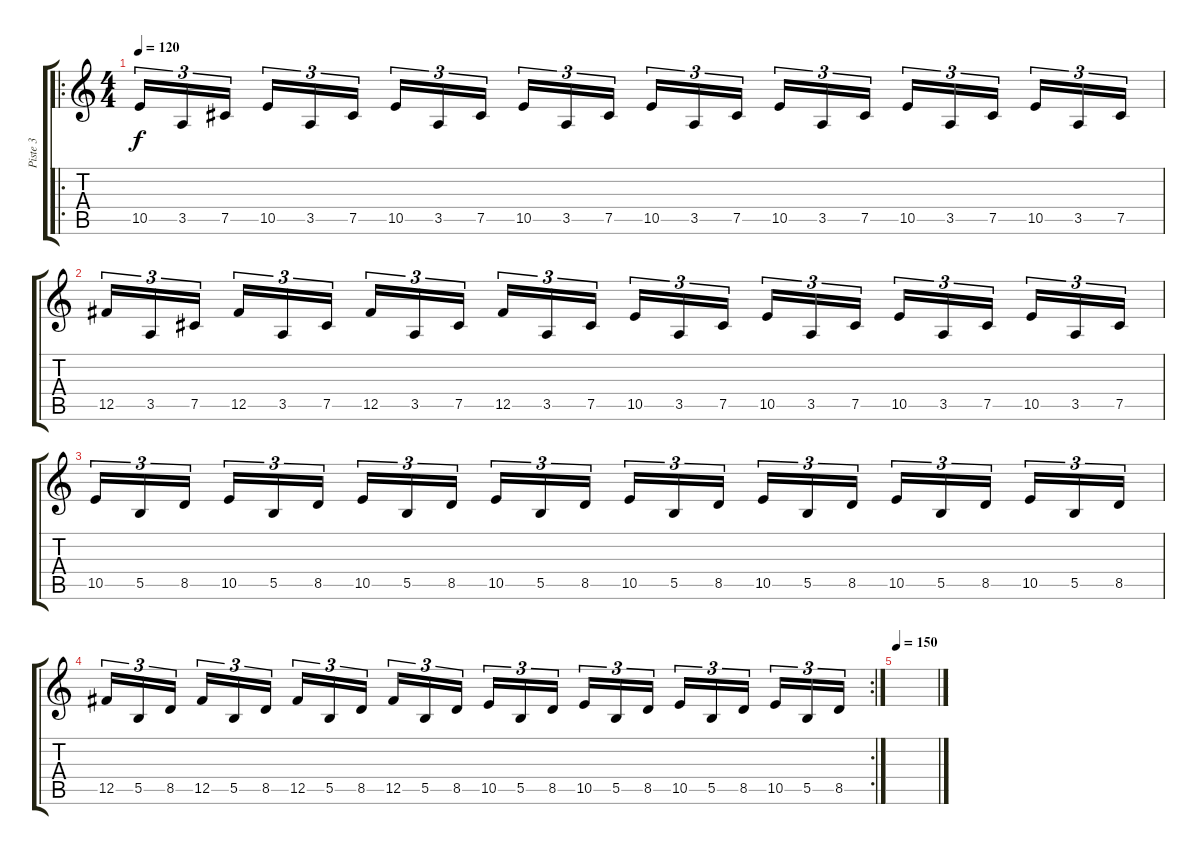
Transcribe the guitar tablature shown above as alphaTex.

\track ("Piste 3" "Piste 3") {instrument acousticguitarsteel}
\staff {score tabs}
\tuning (Db4 Ab3 E3 B2 Gb2 Db2) {hide}
\ro
\ts (4 4)
\tempo 120
\clef g2
\ks c
10.5.16{tu (3 2) dy f instrument distortionguitar} 3.5.16{tu (3 2)} 7.5.16{tu (3 2) beam splitsecondary} 10.5.16{tu (3 2)} 3.5.16{tu (3 2)} 7.5.16{tu (3 2)} 10.5.16{tu (3 2)} 3.5.16{tu (3 2)} 7.5.16{tu (3 2) beam splitsecondary} 10.5.16{tu (3 2)} 3.5.16{tu (3 2)} 7.5.16{tu (3 2)} 10.5.16{tu (3 2)} 3.5.16{tu (3 2)} 7.5.16{tu (3 2) beam splitsecondary} 10.5.16{tu (3 2)} 3.5.16{tu (3 2)} 7.5.16{tu (3 2)} 10.5.16{tu (3 2)} 3.5.16{tu (3 2)} 7.5.16{tu (3 2) beam splitsecondary} 10.5.16{tu (3 2)} 3.5.16{tu (3 2)} 7.5.16{tu (3 2)} |
12.5.16{tu (3 2)} 3.5.16{tu (3 2)} 7.5.16{tu (3 2) beam splitsecondary} 12.5.16{tu (3 2)} 3.5.16{tu (3 2)} 7.5.16{tu (3 2)} 12.5.16{tu (3 2)} 3.5.16{tu (3 2)} 7.5.16{tu (3 2) beam splitsecondary} 12.5.16{tu (3 2)} 3.5.16{tu (3 2)} 7.5.16{tu (3 2)} 10.5.16{tu (3 2)} 3.5.16{tu (3 2)} 7.5.16{tu (3 2) beam splitsecondary} 10.5.16{tu (3 2)} 3.5.16{tu (3 2)} 7.5.16{tu (3 2)} 10.5.16{tu (3 2)} 3.5.16{tu (3 2)} 7.5.16{tu (3 2) beam splitsecondary} 10.5.16{tu (3 2)} 3.5.16{tu (3 2)} 7.5.16{tu (3 2)} |
10.5.16{tu (3 2)} 5.5.16{tu (3 2)} 8.5.16{tu (3 2) beam splitsecondary} 10.5.16{tu (3 2)} 5.5.16{tu (3 2)} 8.5.16{tu (3 2)} 10.5.16{tu (3 2)} 5.5.16{tu (3 2)} 8.5.16{tu (3 2) beam splitsecondary} 10.5.16{tu (3 2)} 5.5.16{tu (3 2)} 8.5.16{tu (3 2)} 10.5.16{tu (3 2)} 5.5.16{tu (3 2)} 8.5.16{tu (3 2) beam splitsecondary} 10.5.16{tu (3 2)} 5.5.16{tu (3 2)} 8.5.16{tu (3 2)} 10.5.16{tu (3 2)} 5.5.16{tu (3 2)} 8.5.16{tu (3 2) beam splitsecondary} 10.5.16{tu (3 2)} 5.5.16{tu (3 2)} 8.5.16{tu (3 2)} |
\rc 2
12.5.16{tu (3 2)} 5.5.16{tu (3 2)} 8.5.16{tu (3 2) beam splitsecondary} 12.5.16{tu (3 2)} 5.5.16{tu (3 2)} 8.5.16{tu (3 2)} 12.5.16{tu (3 2)} 5.5.16{tu (3 2)} 8.5.16{tu (3 2) beam splitsecondary} 12.5.16{tu (3 2)} 5.5.16{tu (3 2)} 8.5.16{tu (3 2)} 10.5.16{tu (3 2)} 5.5.16{tu (3 2)} 8.5.16{tu (3 2) beam splitsecondary} 10.5.16{tu (3 2)} 5.5.16{tu (3 2)} 8.5.16{tu (3 2)} 10.5.16{tu (3 2)} 5.5.16{tu (3 2)} 8.5.16{tu (3 2) beam splitsecondary} 10.5.16{tu (3 2)} 5.5.16{tu (3 2)} 8.5.16{tu (3 2)} |
\tempo 150
